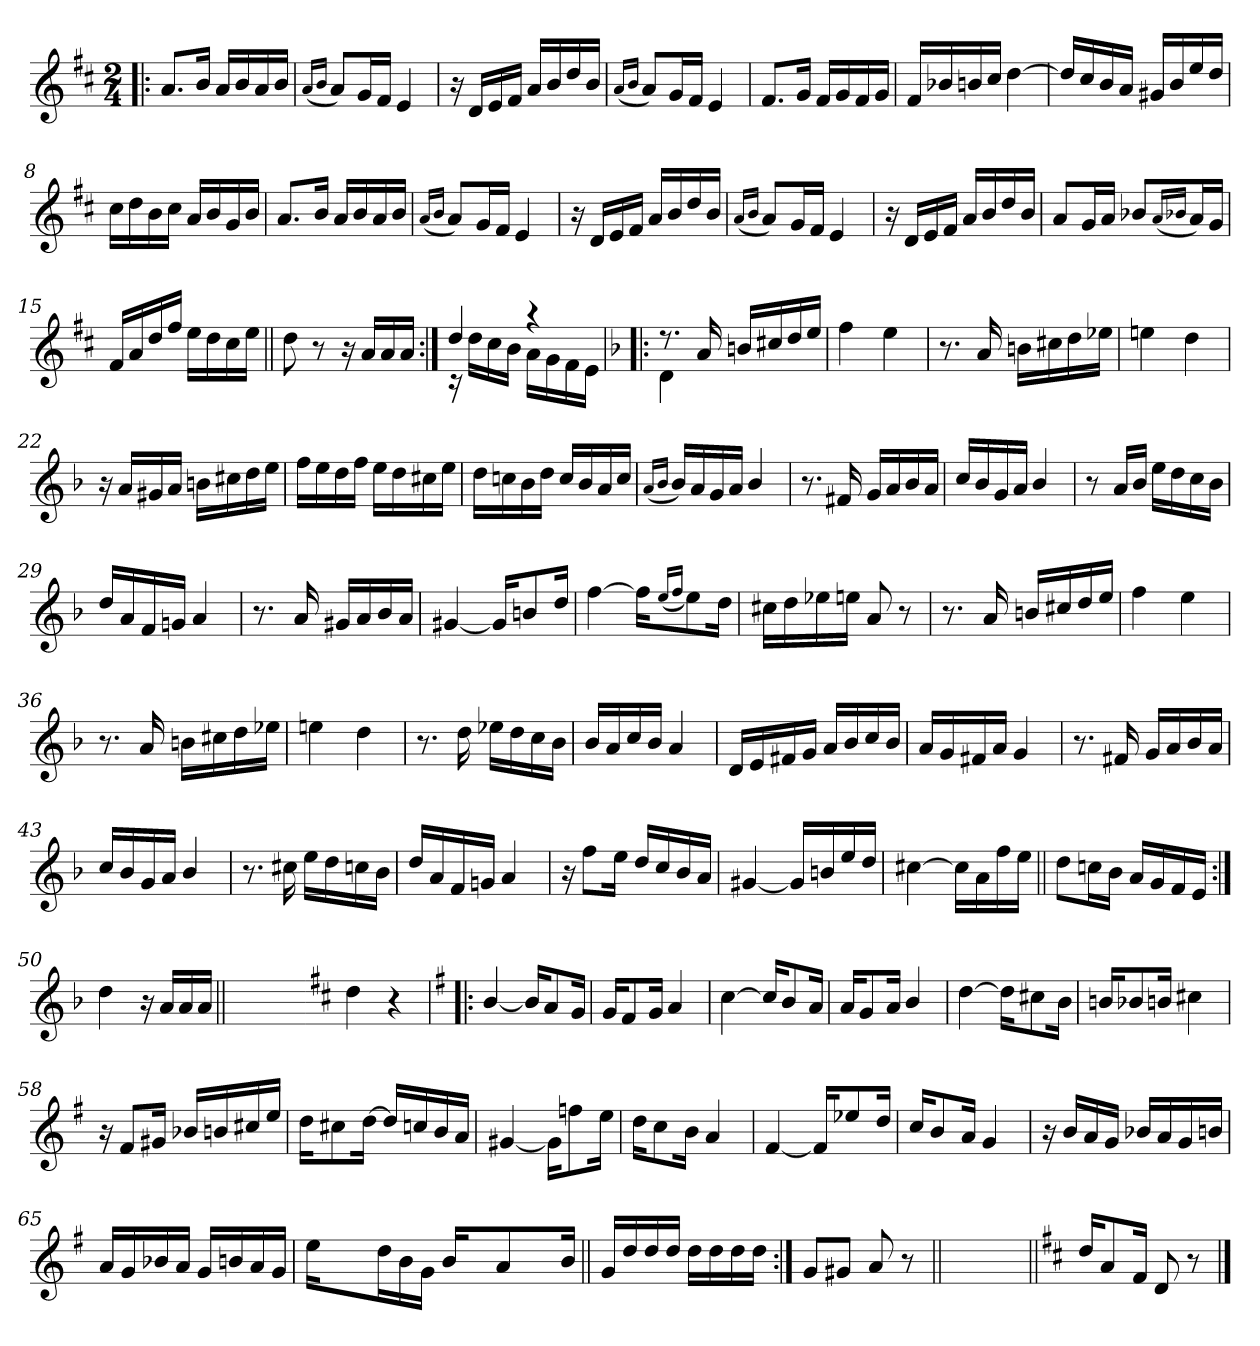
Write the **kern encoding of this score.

**kern
*part1
*staff1
*clefG2
*k[f#c#]
*D:
*M2/4
=1!|:
8.a/L
16b/Jk
16a/LL
16b/
16a/
16b/JJ
=2
(<16qa/LL
16qb/JJ
8a/L)
16g/L
16f#/JJ
4e/
=3
16r
16d/LL
16e/
16f#/JJ
16a/LL
16b/
16dd/
16b/JJ
=4
(<16qa/LL
16qb/JJ
8a/L)
16g/L
16f#/JJ
4e/
!!LO:LB:g=z
=5
8.f#/L
16g/Jk
16f#/LL
16g/
16f#/
16g/JJ
=6
16f#/LL
16b-X/
16bn/
16cc#/JJ
[>4dd\
=7
16dd/LL]
16cc#/
16b/
16a/JJ
16g#X/LL
16b/
16ee/
16dd/JJ
=8
16cc#\LL
16dd\
16b\
16cc#\JJ
16a/LL
16b/
16g/
16b/JJ
=9
8.a/L
16b/Jk
16a/LL
16b/
16a/
16b/JJ
!!LO:LB:g=z
=10
(<16qa/LL
16qb/JJ
8a/L)
16g/L
16f#/JJ
4e/
=11
16r
16d/LL
16e/
16f#/JJ
16a/LL
16b/
16dd/
16b/JJ
=12
(<16qa/LL
16qb/JJ
8a/L)
16g/L
16f#/JJ
4e/
=13
16r
16d/LL
16e/
16f#/JJ
16a/LL
16b/
16dd/
16b/JJ
!!LO:LB:g=z
=14
8a/L
16g/L
16a/JJ
8b-X/L
(<16qa/LL
16qb-X/JJ
16a/L)
16g/JJ
=15
16f#/LL
16a/
16dd/
16ff#/JJ
16ee\LL
16dd\
16cc#\
16ee\JJ
=16||
8dd\
8r
16r
16a/LL
16a/
16a/JJ
=17:|!
*^
4dd/	16rc
.	16dd\LL
.	16cc#\
.	16b\JJ
4raa	16a\LL
.	16g\
.	16f#\
.	16e\JJ
!!LO:LB:g=z	!!
=18!|:	=18!|:
*k[b-]	*
*F:	*
8.r	4d\
16a/	.
16bn/LL	4ryy
16cc#X/	.
16dd/	.
16ee/JJ	.
*v	*v
=19
4ff\
4ee\
=20
8.r
16a/
16bn\LL
16cc#X\
16dd\
16ee-X\JJ
=21
4een\
4dd\
=22
16r
16a/LL
16g#X/
16a/JJ
16bn\LL
16cc#X\
16dd\
16ee\JJ
!!LO:LB:g=z
=23
16ff\LL
16ee\
16dd\
16ff\JJ
16ee\LL
16dd\
16cc#X\
16ee\JJ
=24
16dd\LL
16ccn\
16b-\
16dd\JJ
16cc/LL
16b-/
16a/
16cc/JJ
=25
(<16qa/LL
16qb-/JJ
16b-/LL)
16a/
16g/
16a/JJ
4b-/
=26
8.r
16f#X/
16g/LL
16a/
16b-/
16a/JJ
!!LO:LB:g=z
=27
16cc/LL
16b-/
16g/
16a/JJ
4b-/
=28
8r
16a/LL
16b-/JJ
16ee\LL
16dd\
16cc\
16b-\JJ
=29
16dd/LL
16a/
16f/
16gn/JJ
4a/
=30
8.r
16a/
16g#X/LL
16a/
16b-/
16a/JJ
!!LO:LB:g=z
=31
[4g#X/
16g#/KL]
8bn/
16dd/Jk
=32
[4ff\
16ff\KL]
(<16qee/LL
16qff/JJ
8ee\)
16dd\Jk
=33
16cc#X\LL
16dd\
16ee-X\
16een\JJ
8a/
8r
=34
8.r
16a/
16bn/LL
16cc#X/
16dd/
16ee/JJ
!!LO:LB:g=z
=35
4ff\
4ee\
=36
8.r
16a/
16bn\LL
16cc#X\
16dd\
16ee-X\JJ
=37
4een\
4dd\
=38
8.r
16dd\
16ee-X\LL
16dd\
16cc\
16b-\JJ
=39
16b-/LL
16a/
16cc/
16b-/JJ
4a/
!!LO:PB:g=z
=40
16d/LL
16e/
16f#X/
16g/JJ
16a/LL
16b-/
16cc/
16b-/JJ
=41
16a/LL
16g/
16f#X/
16a/JJ
4g/
=42
8.r
16f#X/
16g/LL
16a/
16b-/
16a/JJ
=43
16cc/LL
16b-/
16g/
16a/JJ
4b-/
!!LO:LB:g=z
=44
8.r
16cc#X\
16ee\LL
16dd\
16ccn\
16b-\JJ
=45
16dd/LL
16a/
16f/
16gn/JJ
4a/
=46
16r
8ff\L
16ee\Jk
16dd/LL
16cc/
16b-/
16a/JJ
=47
[>4g#X/
16g#/LL]
16bn/
16ee/
16dd/JJ
!!LO:LB:g=z
=48
[>4cc#X\
16cc#\LL]
16a\
16ff\
16ee\JJ
=49||
8dd\L
16ccn\L
16b-\JJ
16a/LL
16g/
16f/
16e/JJ
=50:|!
4dd\
16r
16a/LL
16a/
16a/JJ
=50X501||
2ryy
!!LO:LB:g=z
=51-
*k[f#c#]
*D:
4dd\
4r
=52!|:
*k[f#]
*G:
[>4b/
16b/KL]
8a/
16g/Jk
=53
16g/KL
8f#/
16g/Jk
4a/
=54
[4cc\
16cc/KL]
8b/
16a/Jk
=55
16a/KL
8g/
16a/Jk
4b/
!!LO:LB:g=z
=56
[>4dd\
16dd\KL]
8cc#X\
16b\Jk
=57
16bn/KL
8b-X/
16bn/Jk
4cc#X\
=58
16r
8f#/L
16g#X/Jk
16b-X/LL
16bn/
16cc#X/
16ee/JJ
=59
16dd\KL
8cc#X\
[16dd\Jk
16dd/LL]
16ccn/
16b/
16a/JJ
!!LO:LB:g=z
=60
[>4g#X/
16g#\KL]
8ffn\
16ee\Jk
=61
16dd\KL
8cc\
16b\Jk
4a/
=62
[4f#/
16f#/KL]
8ee-X/
16dd/Jk
=63
16cc/KL
8b/
16a/Jk
4g/
!!LO:LB:g=z
=64
16r
16b/LL
16a/
16g/JJ
16b-X/LL
16a/
16g/
16bn/JJ
=65
16a/LL
16g/
16b-X/
16a/JJ
16g/LL
16bn/
16a/
16g/JJ
=66
16ee\LL
4ryy
16dd\
16b\
16g\JJ
16b/KL
8ryy
8a/
8ryy
16b/Jk
=67||
16g/LL
16dd/
16dd/
16dd/JJ
16dd\LL
16dd\
16dd\
16dd\JJ
!!LO:LB:g=z
=68:|!
8g/L
8g#X/J
8a/
8r
=69||
2ryy
=70||
*k[f#c#]
*D:
16dd/KL
8a/
16f#/Jk
8d/
8r
==
*-
